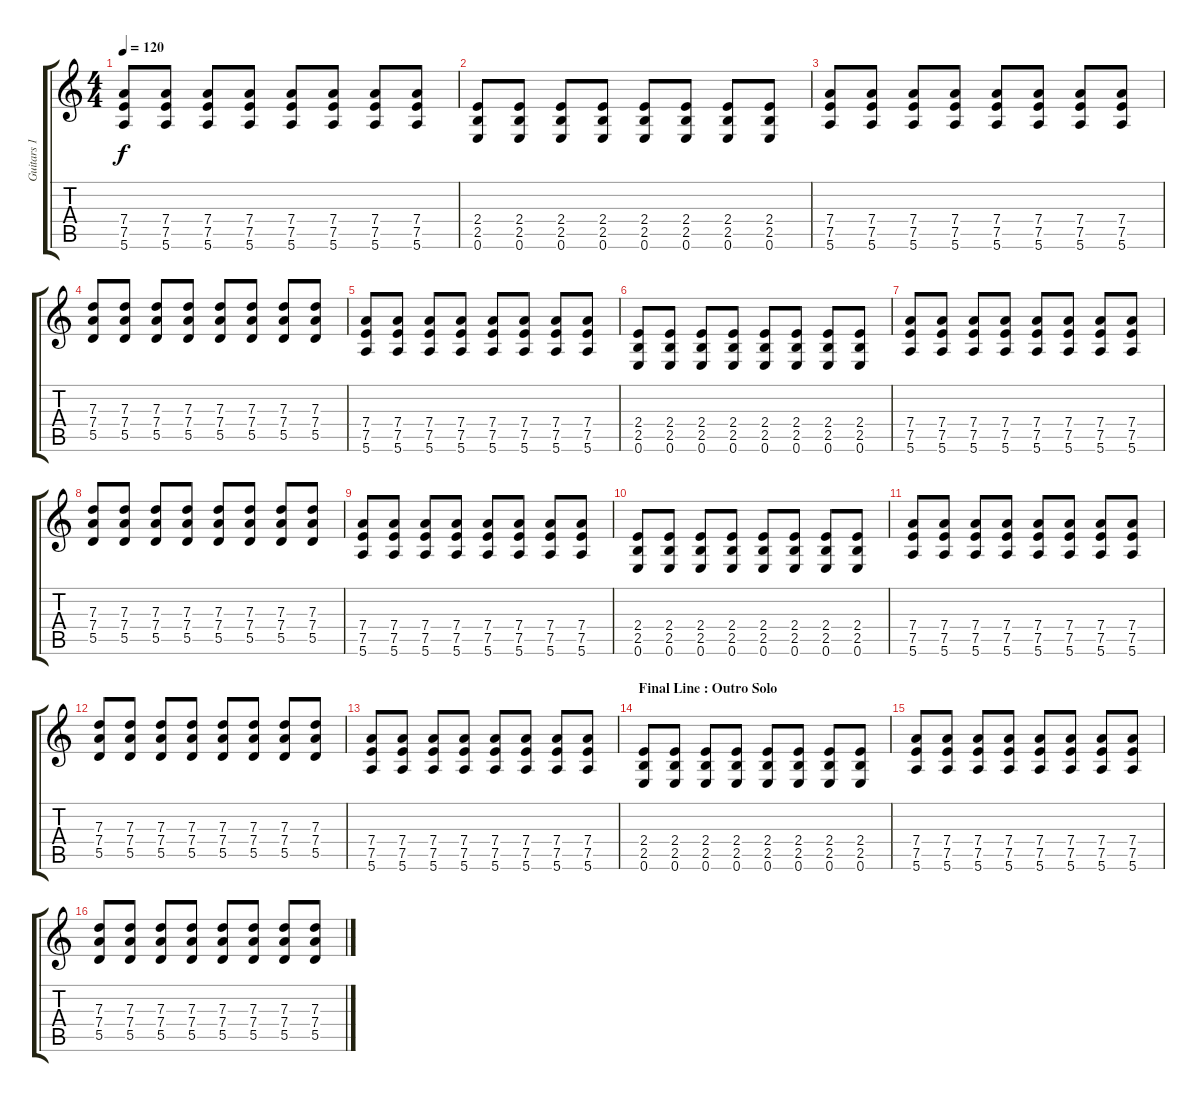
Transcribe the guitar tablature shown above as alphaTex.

\track ("Guitars 1" "Guitars 1") {instrument electricguitarjazz}
\staff {score tabs}
\tuning (E4 B3 G3 D3 A2 E2) {hide}
\ts (4 4)
\tempo 120
\clef g2
\ks c
(7.4 7.5 5.6).8{dy f} (7.4 7.5 5.6).8 (7.4 7.5 5.6).8 (7.4 7.5 5.6).8 (7.4 7.5 5.6).8 (7.4 7.5 5.6).8 (7.4 7.5 5.6).8 (7.4 7.5 5.6).8 |
(2.4 2.5 0.6).8 (2.4 2.5 0.6).8 (2.4 2.5 0.6).8 (2.4 2.5 0.6).8 (2.4 2.5 0.6).8 (2.4 2.5 0.6).8 (2.4 2.5 0.6).8 (2.4 2.5 0.6).8 |
(7.4 7.5 5.6).8 (7.4 7.5 5.6).8 (7.4 7.5 5.6).8 (7.4 7.5 5.6).8 (7.4 7.5 5.6).8 (7.4 7.5 5.6).8 (7.4 7.5 5.6).8 (7.4 7.5 5.6).8 |
(7.3 7.4 5.5).8 (7.3 7.4 5.5).8 (7.3 7.4 5.5).8 (7.3 7.4 5.5).8 (7.3 7.4 5.5).8 (7.3 7.4 5.5).8 (7.3 7.4 5.5).8 (7.3 7.4 5.5).8 |
(7.4 7.5 5.6).8 (7.4 7.5 5.6).8 (7.4 7.5 5.6).8 (7.4 7.5 5.6).8 (7.4 7.5 5.6).8 (7.4 7.5 5.6).8 (7.4 7.5 5.6).8 (7.4 7.5 5.6).8 |
(2.4 2.5 0.6).8 (2.4 2.5 0.6).8 (2.4 2.5 0.6).8 (2.4 2.5 0.6).8 (2.4 2.5 0.6).8 (2.4 2.5 0.6).8 (2.4 2.5 0.6).8 (2.4 2.5 0.6).8 |
(7.4 7.5 5.6).8 (7.4 7.5 5.6).8 (7.4 7.5 5.6).8 (7.4 7.5 5.6).8 (7.4 7.5 5.6).8 (7.4 7.5 5.6).8 (7.4 7.5 5.6).8 (7.4 7.5 5.6).8 |
(7.3 7.4 5.5).8 (7.3 7.4 5.5).8 (7.3 7.4 5.5).8 (7.3 7.4 5.5).8 (7.3 7.4 5.5).8 (7.3 7.4 5.5).8 (7.3 7.4 5.5).8 (7.3 7.4 5.5).8 |
(7.4 7.5 5.6).8 (7.4 7.5 5.6).8 (7.4 7.5 5.6).8 (7.4 7.5 5.6).8 (7.4 7.5 5.6).8 (7.4 7.5 5.6).8 (7.4 7.5 5.6).8 (7.4 7.5 5.6).8 |
(2.4 2.5 0.6).8 (2.4 2.5 0.6).8 (2.4 2.5 0.6).8 (2.4 2.5 0.6).8 (2.4 2.5 0.6).8 (2.4 2.5 0.6).8 (2.4 2.5 0.6).8 (2.4 2.5 0.6).8 |
(7.4 7.5 5.6).8 (7.4 7.5 5.6).8 (7.4 7.5 5.6).8 (7.4 7.5 5.6).8 (7.4 7.5 5.6).8 (7.4 7.5 5.6).8 (7.4 7.5 5.6).8 (7.4 7.5 5.6).8 |
(7.3 7.4 5.5).8 (7.3 7.4 5.5).8 (7.3 7.4 5.5).8 (7.3 7.4 5.5).8 (7.3 7.4 5.5).8 (7.3 7.4 5.5).8 (7.3 7.4 5.5).8 (7.3 7.4 5.5).8 |
(7.4 7.5 5.6).8 (7.4 7.5 5.6).8 (7.4 7.5 5.6).8 (7.4 7.5 5.6).8 (7.4 7.5 5.6).8 (7.4 7.5 5.6).8 (7.4 7.5 5.6).8 (7.4 7.5 5.6).8 |
\section ("" "Final Line : Outro Solo")
(2.4 2.5 0.6).8 (2.4 2.5 0.6).8 (2.4 2.5 0.6).8 (2.4 2.5 0.6).8 (2.4 2.5 0.6).8 (2.4 2.5 0.6).8 (2.4 2.5 0.6).8 (2.4 2.5 0.6).8 |
(7.4 7.5 5.6).8 (7.4 7.5 5.6).8 (7.4 7.5 5.6).8 (7.4 7.5 5.6).8 (7.4 7.5 5.6).8 (7.4 7.5 5.6).8 (7.4 7.5 5.6).8 (7.4 7.5 5.6).8 |
(7.3 7.4 5.5).8 (7.3 7.4 5.5).8 (7.3 7.4 5.5).8 (7.3 7.4 5.5).8 (7.3 7.4 5.5).8 (7.3 7.4 5.5).8 (7.3 7.4 5.5).8 (7.3 7.4 5.5).8
